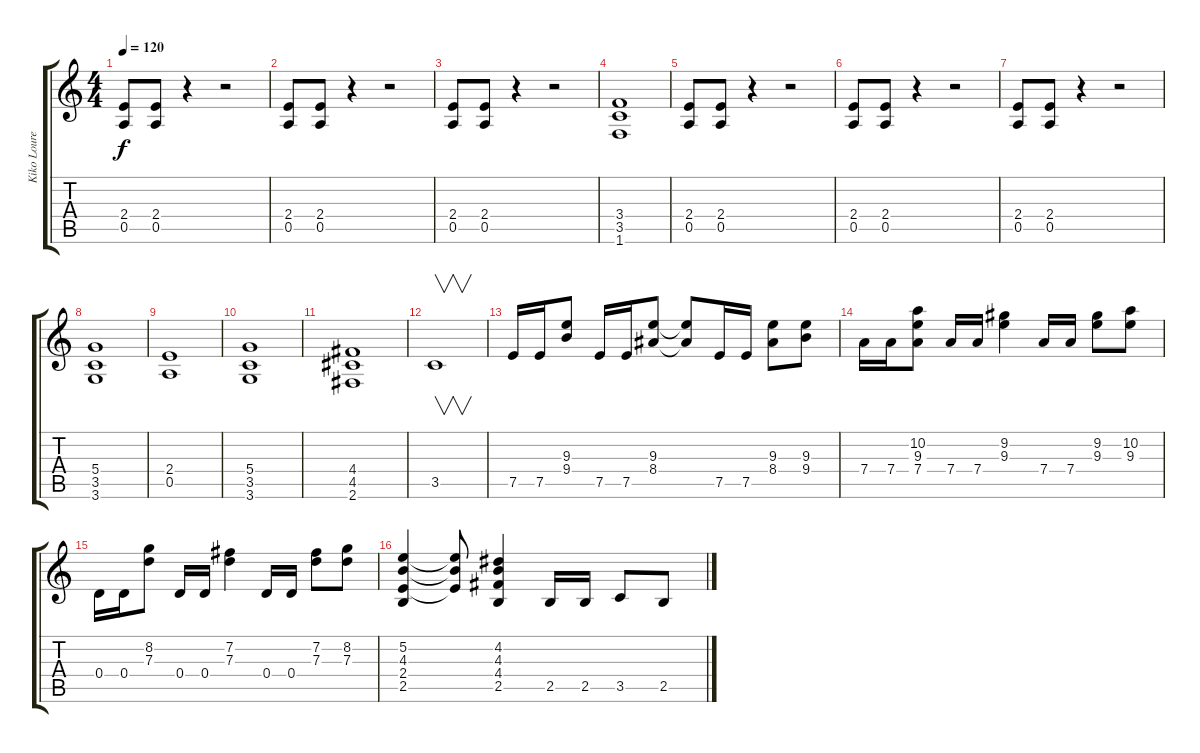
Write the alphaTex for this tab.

\track ("Kiko Loureiro " "Kiko Loure") {instrument distortionguitar}
\staff {score tabs}
\tuning (E4 B3 G3 D3 A2 E2) {hide}
\ts (4 4)
\tempo 120
\clef g2
\ks c
(2.4 0.5).8{dy f instrument distortionguitar} (2.4 0.5).8 r.4 r.2 |
(2.4 0.5).8 (2.4 0.5).8 r.4 r.2 |
(2.4 0.5).8 (2.4 0.5).8 r.4 r.2 |
(3.4 3.5 1.6).1 |
(2.4 0.5).8 (2.4 0.5).8 r.4 r.2 |
(2.4 0.5).8 (2.4 0.5).8 r.4 r.2 |
(2.4 0.5).8 (2.4 0.5).8 r.4 r.2 |
(5.4 3.5 3.6).1 |
(2.4 0.5).1 |
(5.4 3.5 3.6).1 |
(4.4 4.5 2.6).1 |
3.5.1{v} |
7.5.16 7.5.16 (9.3 9.4).8 7.5.16 7.5.16 (9.3 8.4).8 (9.3{t} 8.4{t}).8 7.5.16 7.5.16 (9.3 8.4).8 (9.3 9.4).8 |
7.4.16 7.4.16 (10.2 9.3 7.4).8 7.4.16 7.4.16 (9.2 9.3).4 7.4.16 7.4.16 (9.2 9.3).8 (10.2 9.3).8 |
0.4.16 0.4.16 (8.2 7.3).8 0.4.16 0.4.16 (7.2 7.3).4 0.4.16 0.4.16 (7.2 7.3).8 (8.2 7.3).8 |
(5.2 4.3 2.4 2.5).4 (5.2{t} 4.3{t} 2.4{t}).8 (4.2 4.3 4.4 2.5).4 2.5.16 2.5.16 3.5.8 2.5.8
